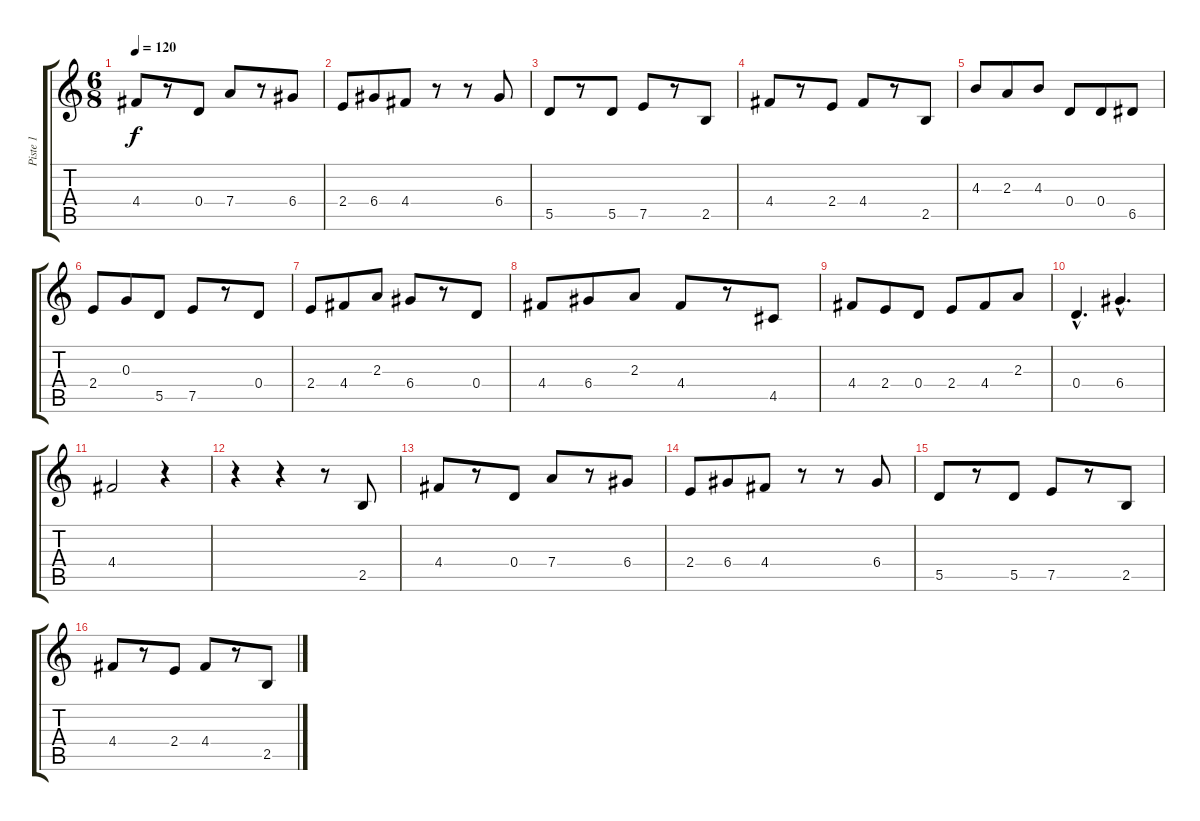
\track ("Piste 1" "Piste 1") {instrument distortionguitar}
\staff {score tabs}
\tuning (E4 B3 G3 D3 A2 E2) {hide}
\ts (6 8)
\tempo 120
\clef g2
\ks c
4.4.8{dy f} r.8 0.4.8 7.4.8 r.8 6.4.8 |
2.4.8 6.4.8 4.4.8 r.8 r.8 6.4.8 |
5.5.8 r.8 5.5.8 7.5.8 r.8 2.5.8 |
4.4.8 r.8 2.4.8 4.4.8 r.8 2.5.8 |
4.3.8 2.3.8 4.3.8 0.4.8 0.4.8 6.5.8 |
2.4.8 0.3.8 5.5.8 7.5.8 r.8 0.4.8 |
2.4.8 4.4.8 2.3.8 6.4.8 r.8 0.4.8 |
4.4.8 6.4.8 2.3.8 4.4.8 r.8 4.5.8 |
4.4.8 2.4.8 0.4.8 2.4.8 4.4.8 2.3.8 |
0.4{hac}.4{d} 6.4{hac}.4{d} |
4.4.2 r.4 |
r.4 r.4 r.8 2.5.8 |
4.4.8 r.8 0.4.8 7.4.8 r.8 6.4.8 |
2.4.8 6.4.8 4.4.8 r.8 r.8 6.4.8 |
5.5.8 r.8 5.5.8 7.5.8 r.8 2.5.8 |
4.4.8 r.8 2.4.8 4.4.8 r.8 2.5.8
